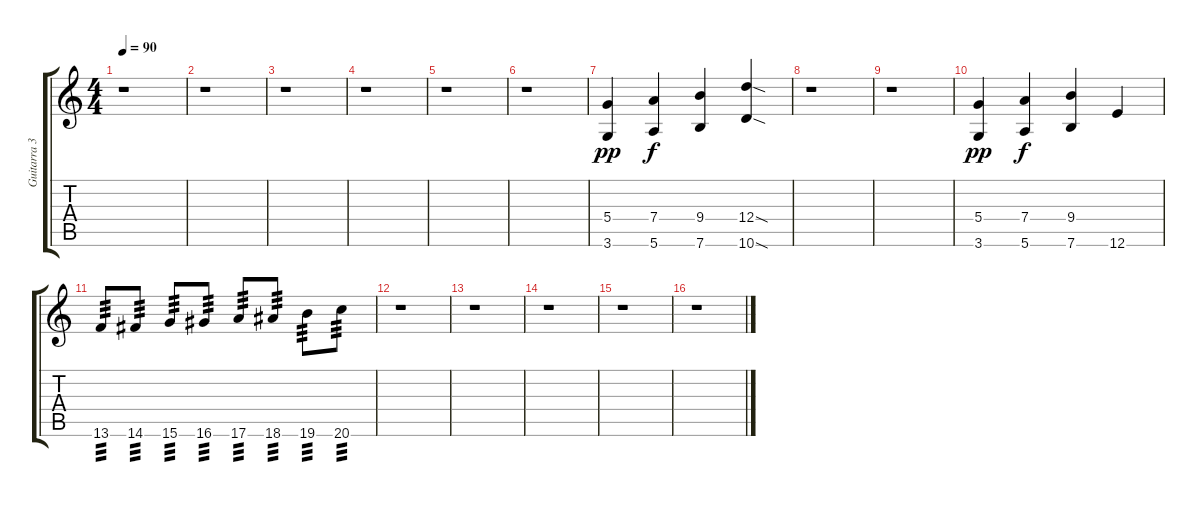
\track ("Guitarra 3" "Guitarra 3") {instrument overdrivenguitar}
\staff {score tabs}
\tuning (E4 B3 G3 D3 A2 E2) {hide}
\ts (4 4)
\tempo 90
\clef g2
\ks c
r.1{dy f} |
r.1 |
r.1 |
r.1 |
r.1 |
r.1 |
(5.4 3.6).4{dy pp} (7.4 5.6).4{dy f} (9.4 7.6).4 (12.4{sod} 10.6{sod}).4 |
r.1 |
r.1 |
(5.4 3.6).4{dy pp} (7.4 5.6).4{dy f} (9.4 7.6).4 12.6.4 |
13.6.8{tp 3} 14.6.8{tp 3} 15.6.8{tp 3} 16.6.8{tp 3} 17.6.8{tp 3} 18.6.8{tp 3} 19.6.8{tp 3} 20.6.8{tp 3} |
r.1 |
r.1 |
r.1 |
r.1 |
r.1
